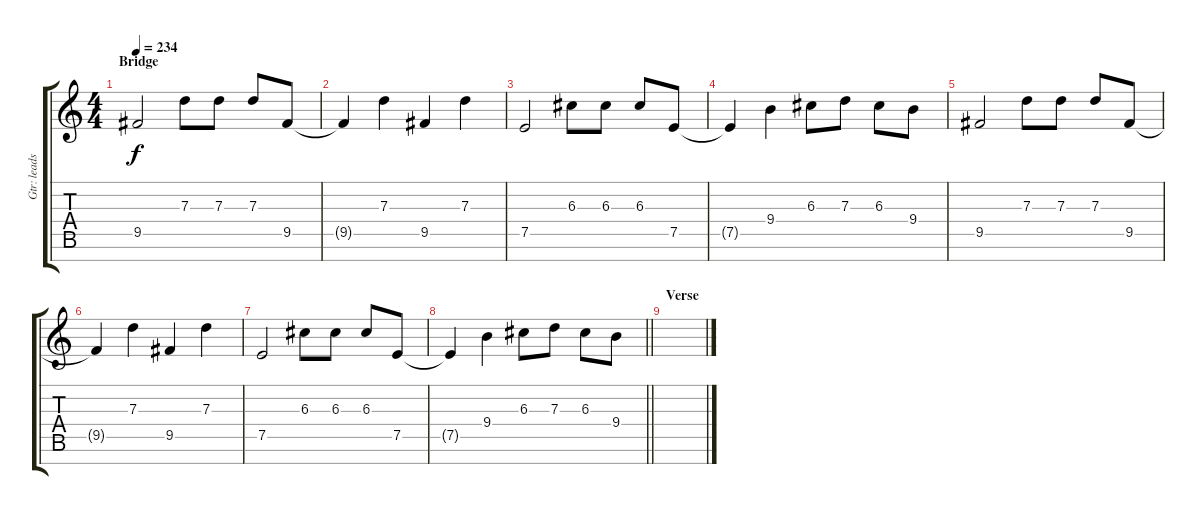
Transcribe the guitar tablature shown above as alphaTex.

\track ("Gtr: leads" "Gtr: leads") {instrument distortionguitar}
\staff {score tabs}
\tuning (E4 B3 G3 D3 A2 E2 B1) {hide}
\ts (4 4)
\section ("" "Bridge")
\tempo 234
\clef g2
\ks c
9.5.2{dy f} 7.3.8 7.3.8 7.3.8 9.5.8 |
9.5{t}.4 7.3.4 9.5.4 7.3.4 |
7.5.2 6.3.8 6.3.8 6.3.8 7.5.8 |
7.5{t}.4 9.4.4 6.3.8 7.3.8 6.3.8 9.4.8 |
9.5.2 7.3.8 7.3.8 7.3.8 9.5.8 |
9.5{t}.4 7.3.4 9.5.4 7.3.4 |
7.5.2 6.3.8 6.3.8 6.3.8 7.5.8 |
\barLineRight lightlight
7.5{t}.4 9.4.4 6.3.8 7.3.8 6.3.8 9.4.8 |
\section ("" "Verse")
